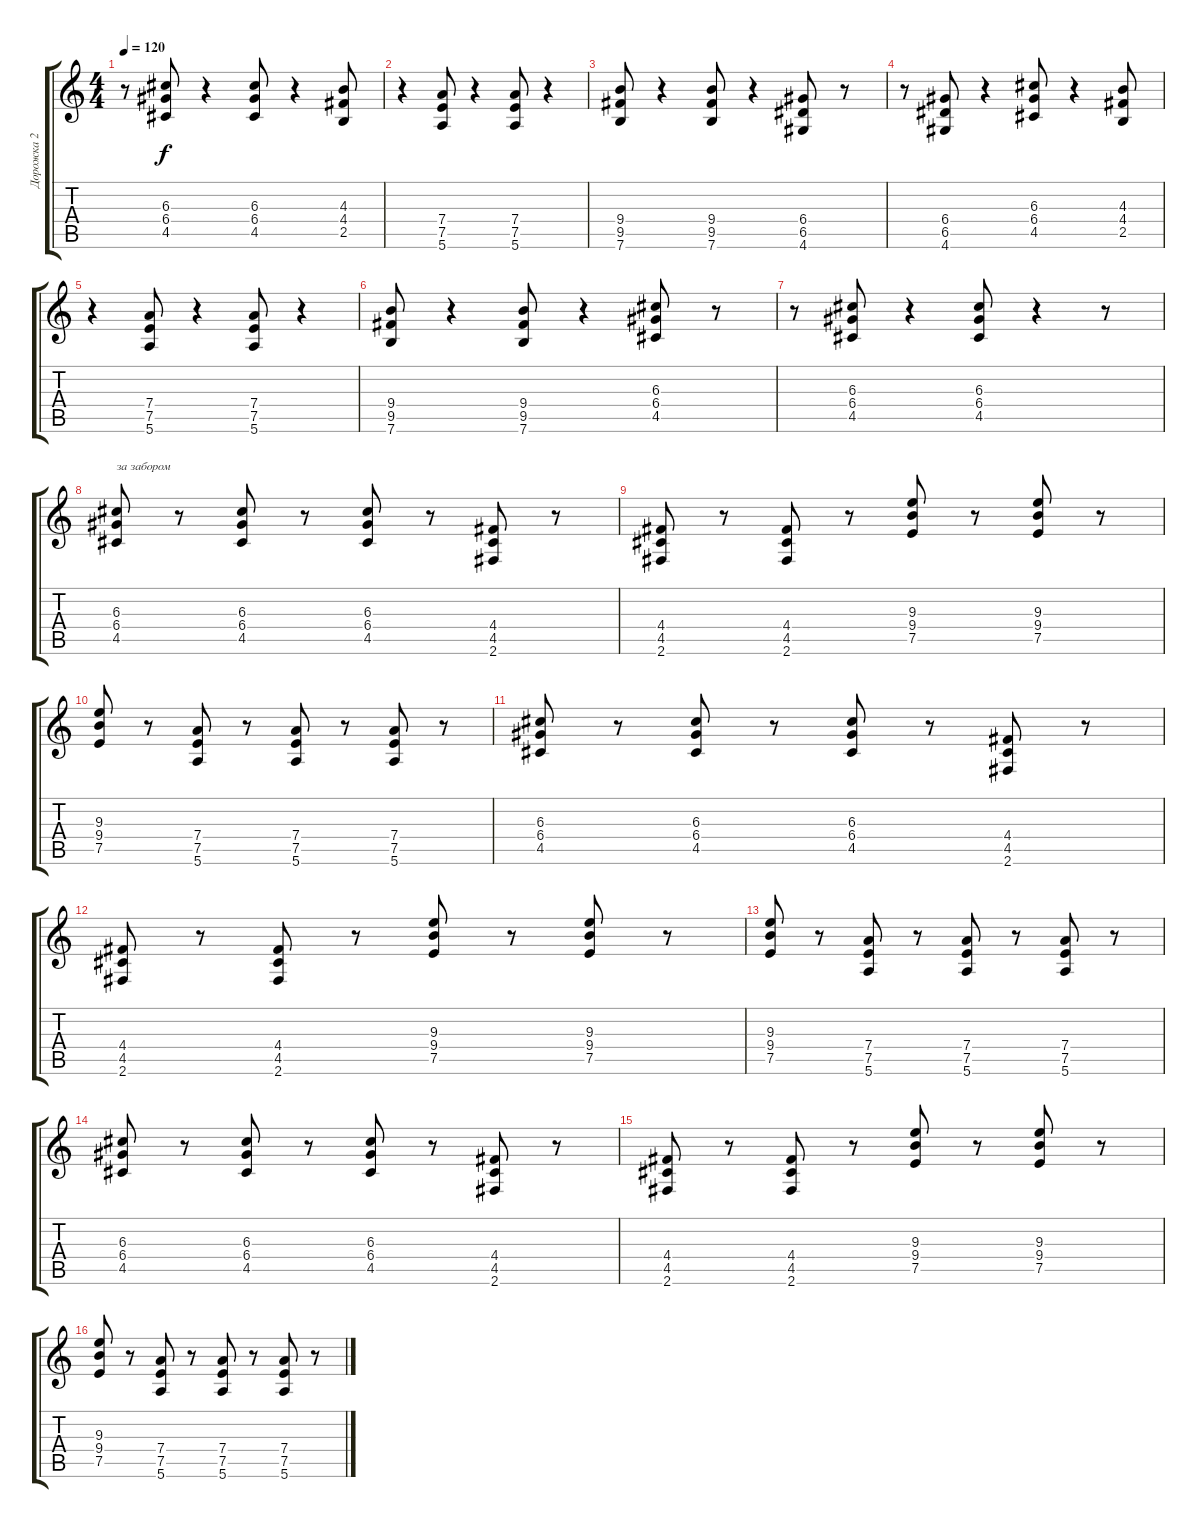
\track ("Дорожка 2" "Дорожка 2") {instrument acousticguitarsteel}
\staff {score tabs}
\tuning (E4 B3 G3 D3 A2 E2) {hide}
\ts (4 4)
\tempo 120
\clef g2
\ks c
r.8{dy f} (6.3 6.4 4.5).8 r.4 (6.3 6.4 4.5).8 r.4 (4.3 4.4 2.5).8 |
r.4 (7.4 7.5 5.6).8 r.4 (7.4 7.5 5.6).8 r.4 |
(9.4 9.5 7.6).8 r.4 (9.4 9.5 7.6).8 r.4 (6.4 6.5 4.6).8 r.8 |
r.8 (6.4 6.5 4.6).8 r.4 (6.3 6.4 4.5).8 r.4 (4.3 4.4 2.5).8 |
r.4 (7.4 7.5 5.6).8 r.4 (7.4 7.5 5.6).8 r.4 |
(9.4 9.5 7.6).8 r.4 (9.4 9.5 7.6).8 r.4 (6.3 6.4 4.5).8 r.8 |
r.8 (6.3 6.4 4.5).8 r.4 (6.3 6.4 4.5).8 r.4 r.8 |
(6.3 6.4 4.5).8{txt "за забором"} r.8 (6.3 6.4 4.5).8 r.8 (6.3 6.4 4.5).8 r.8 (4.4 4.5 2.6).8 r.8 |
(4.4 4.5 2.6).8 r.8 (4.4 4.5 2.6).8 r.8 (9.3 9.4 7.5).8 r.8 (9.3 9.4 7.5).8 r.8 |
(9.3 9.4 7.5).8 r.8 (7.4 7.5 5.6).8 r.8 (7.4 7.5 5.6).8 r.8 (7.4 7.5 5.6).8 r.8 |
(6.3 6.4 4.5).8 r.8 (6.3 6.4 4.5).8 r.8 (6.3 6.4 4.5).8 r.8 (4.4 4.5 2.6).8 r.8 |
(4.4 4.5 2.6).8 r.8 (4.4 4.5 2.6).8 r.8 (9.3 9.4 7.5).8 r.8 (9.3 9.4 7.5).8 r.8 |
(9.3 9.4 7.5).8 r.8 (7.4 7.5 5.6).8 r.8 (7.4 7.5 5.6).8 r.8 (7.4 7.5 5.6).8 r.8 |
(6.3 6.4 4.5).8 r.8 (6.3 6.4 4.5).8 r.8 (6.3 6.4 4.5).8 r.8 (4.4 4.5 2.6).8 r.8 |
(4.4 4.5 2.6).8 r.8 (4.4 4.5 2.6).8 r.8 (9.3 9.4 7.5).8 r.8 (9.3 9.4 7.5).8 r.8 |
(9.3 9.4 7.5).8 r.8 (7.4 7.5 5.6).8 r.8 (7.4 7.5 5.6).8 r.8 (7.4 7.5 5.6).8 r.8
